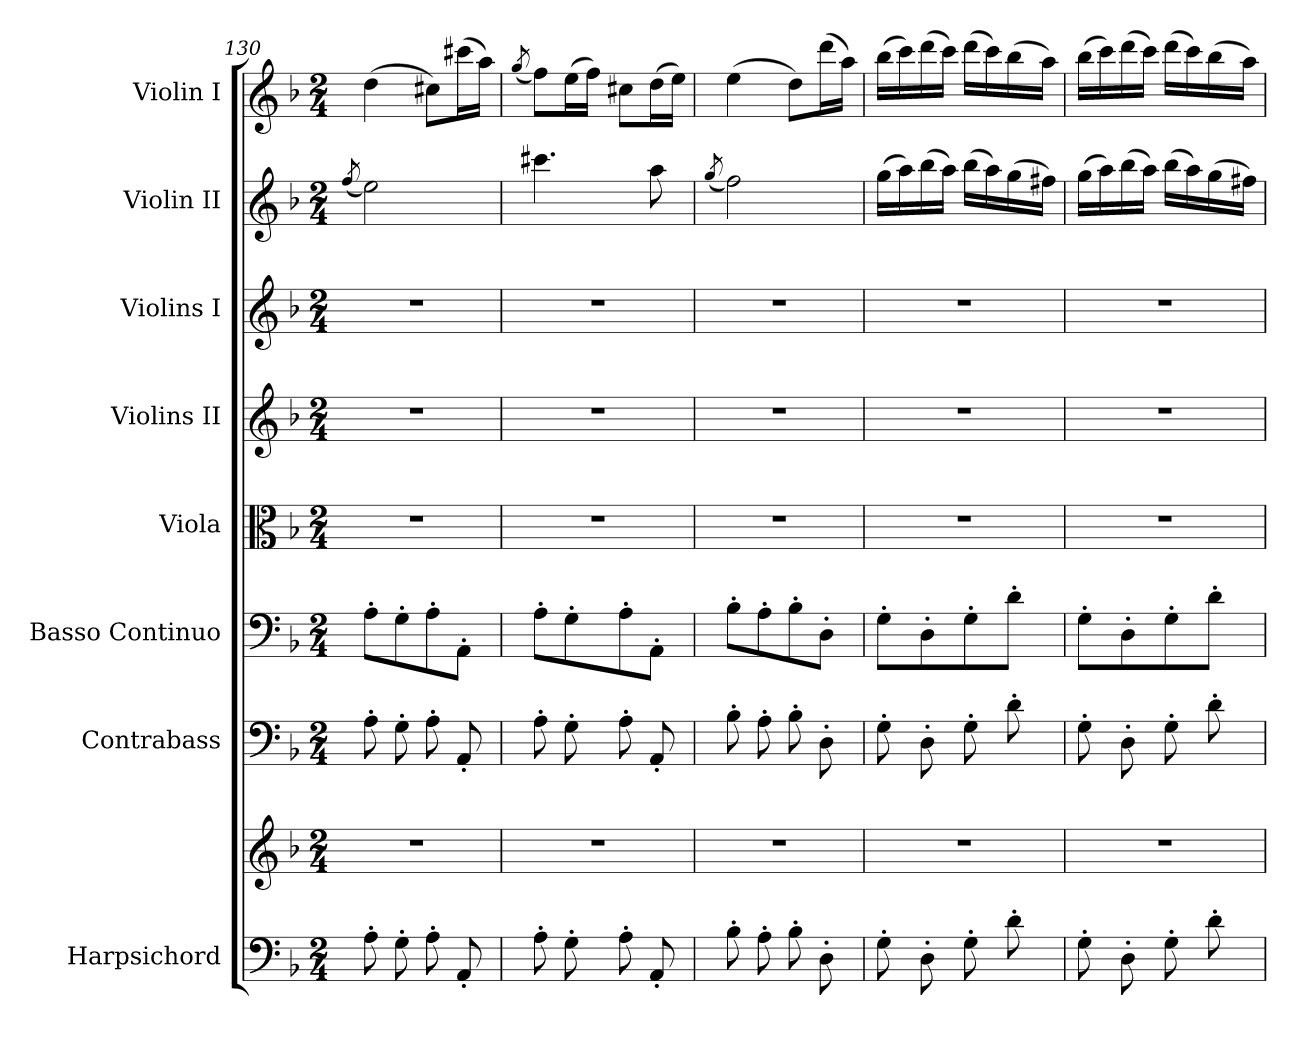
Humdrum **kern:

**kern	**kern	**kern	**kern	**kern	**kern	**kern	**kern	**kern
*part8	*part8	*part7	*part6	*part5	*part4	*part3	*part2	*part1
*staff9	*staff8	*staff7	*staff6	*staff5	*staff4	*staff3	*staff2	*staff1
*I"Harpsichord	*	*I"Contrabass	*I"Basso Continuo	*I"Viola	*I"Violins II	*I"Violins I	*I"Violin II	*I"Violin I
*I'Hch.	*	*I'Cb.	*I'B.C.	*I'Vla.	*I'Vlns. II	*I'Vlns. I	*I'Vln. II	*I'Vln. I
*clefF4	*clefG2	*clefF4	*clefF4	*clefC3	*clefG2	*clefG2	*clefG2	*clefG2
*	*	*ITrd7c12	*	*	*	*	*	*
*k[b-]	*k[b-]	*k[b-]	*k[b-]	*k[b-]	*k[b-]	*k[b-]	*k[b-]	*k[b-]
*M2/4	*M2/4	*M2/4	*M2/4	*M2/4	*M2/4	*M2/4	*M2/4	*M2/4
=130	=130	=130	=130	=130	=130	=130	=130	=130
.	.	.	.	.	.	.	(<8qff/	.
8A'\	2r	8AA'\	8A'\L	2r	2r	2r	2ee\)	(>4dd\
8G'\	.	8GG'\	8G'\	.	.	.	.	.
8A'\	.	8AA'\	8A'\	.	.	.	.	8cc#X\L)
8AA'/	.	8AAA'/	8AA'\J	.	.	.	.	(>16ccc#X\L
.	.	.	.	.	.	.	.	16aa\JJ)
!!LO:PB:g=z
=131	=131	=131	=131	=131	=131	=131	=131	=131
.	.	.	.	.	.	.	.	(<8qgg/
8A'\	2r	8AA'\	8A'\L	2r	2r	2r	4.ccc#X\	8ff\L)
8G'\	.	8GG'\	8G'\	.	.	.	.	(>16ee\L
.	.	.	.	.	.	.	.	16ff\JJ)
8A'\	.	8AA'\	8A'\	.	.	.	.	8cc#X\L
8AA'/	.	8AAA'/	8AA'\J	.	.	.	8aa\	(>16dd\L
.	.	.	.	.	.	.	.	16ee\JJ)
=132	=132	=132	=132	=132	=132	=132	=132	=132
.	.	.	.	.	.	.	(<8qgg/	.
8B-'\	2r	8BB-'\	8B-'\L	2r	2r	2r	2ff\)	(>4ee\
8A'\	.	8AA'\	8A'\	.	.	.	.	.
8B-'\	.	8BB-'\	8B-'\	.	.	.	.	8dd\L)
8D'\	.	8DD'\	8D'\J	.	.	.	.	(>16ddd\L
.	.	.	.	.	.	.	.	16aa\JJ)
=133	=133	=133	=133	=133	=133	=133	=133	=133
8G'\	2r	8GG'\	8G'\L	2r	2r	2r	(>16gg\LL	(>16bb-\LL
.	.	.	.	.	.	.	16aa\)	16ccc\)
8D'\	.	8DD'\	8D'\	.	.	.	(>16bb-\	(>16ddd\
.	.	.	.	.	.	.	16aa\JJ)	16ccc\JJ)
8G'\	.	8GG'\	8G'\	.	.	.	(>16bb-\LL	(>16ddd\LL
.	.	.	.	.	.	.	16aa\)	16ccc\)
8d'\	.	8D'\	8d'\J	.	.	.	(>16gg\	(>16bb-\
.	.	.	.	.	.	.	16ff#X\JJ)	16aa\JJ)
=134	=134	=134	=134	=134	=134	=134	=134	=134
8G'\	2r	8GG'\	8G'\L	2r	2r	2r	(>16gg\LL	(>16bb-\LL
.	.	.	.	.	.	.	16aa\)	16ccc\)
8D'\	.	8DD'\	8D'\	.	.	.	(>16bb-\	(>16ddd\
.	.	.	.	.	.	.	16aa\JJ)	16ccc\JJ)
8G'\	.	8GG'\	8G'\	.	.	.	(>16bb-\LL	(>16ddd\LL
.	.	.	.	.	.	.	16aa\)	16ccc\)
8d'\	.	8D'\	8d'\J	.	.	.	(>16gg\	(>16bb-\
.	.	.	.	.	.	.	16ff#X\JJ)	16aa\JJ)
=	=	=	=	=	=	=	=	=
*-	*-	*-	*-	*-	*-	*-	*-	*-
